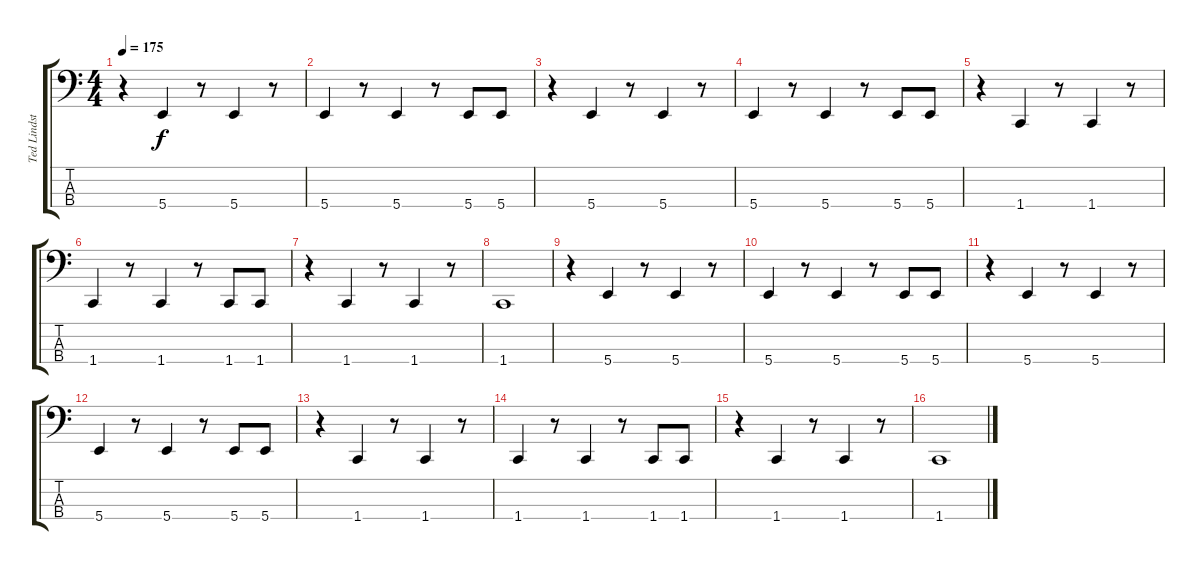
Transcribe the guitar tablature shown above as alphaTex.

\track ("Ted Lindström" "Ted Lindst") {instrument electricbasspick}
\staff {score tabs}
\tuning (D2 A1 E1 B0) {hide}
\ts (4 4)
\tempo 175
\clef f4
\ks c
r.4{dy f} 5.4.4 r.8 5.4.4 r.8 |
5.4.4 r.8 5.4.4 r.8 5.4.8 5.4.8 |
r.4 5.4.4 r.8 5.4.4 r.8 |
5.4.4 r.8 5.4.4 r.8 5.4.8 5.4.8 |
r.4 1.4.4 r.8 1.4.4 r.8 |
1.4.4 r.8 1.4.4 r.8 1.4.8 1.4.8 |
r.4 1.4.4 r.8 1.4.4 r.8 |
1.4.1 |
r.4 5.4.4 r.8 5.4.4 r.8 |
5.4.4 r.8 5.4.4 r.8 5.4.8 5.4.8 |
r.4 5.4.4 r.8 5.4.4 r.8 |
5.4.4 r.8 5.4.4 r.8 5.4.8 5.4.8 |
r.4 1.4.4 r.8 1.4.4 r.8 |
1.4.4 r.8 1.4.4 r.8 1.4.8 1.4.8 |
r.4 1.4.4 r.8 1.4.4 r.8 |
1.4.1
